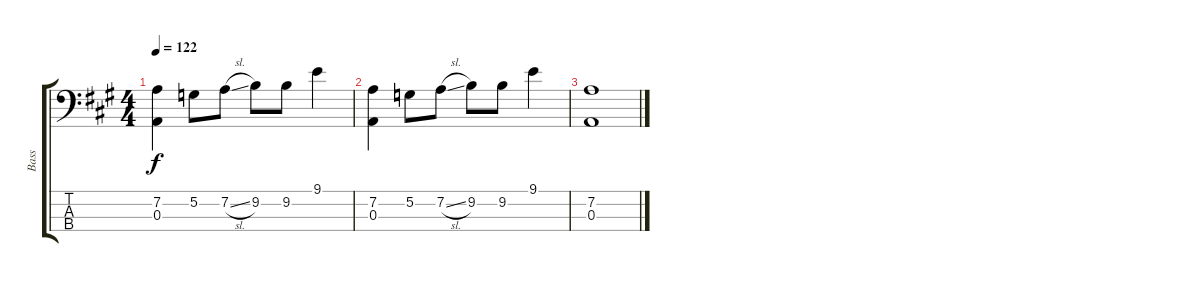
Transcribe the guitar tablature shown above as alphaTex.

\track ("Bass" "Bass") {instrument electricbasspick}
\staff {score tabs}
\tuning (G2 D2 A1 E1) {hide}
\ts (4 4)
\tempo 122
\clef f4
\ks a
(7.2 0.3).4{dy f} 5.2.8 7.2{sl}.8 9.2.8 9.2.8 9.1.4 |
(7.2 0.3).4 5.2.8 7.2{sl}.8 9.2.8 9.2.8 9.1.4 |
(7.2 0.3).1
